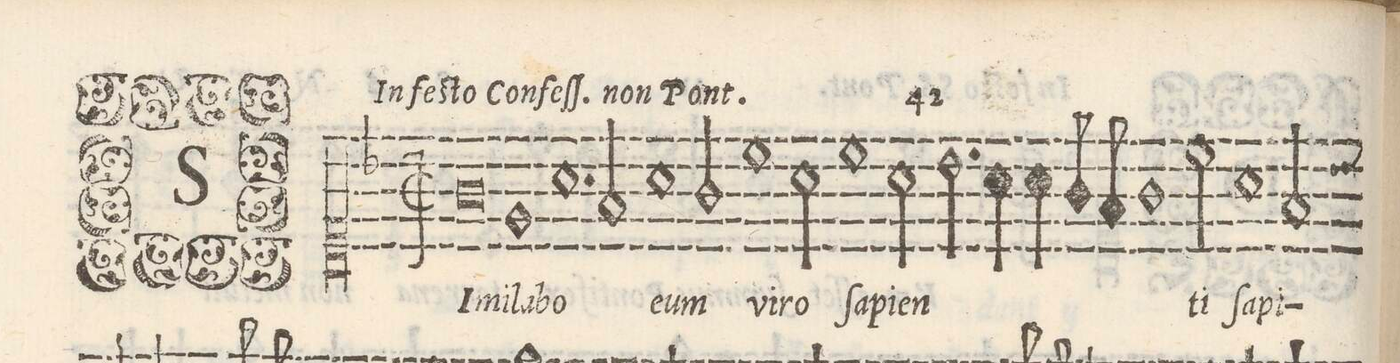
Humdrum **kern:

**kern	**text
*I"CANTVS	*
*clefC1	*
*k[b-]	*
*met(C|)	*
*M2/1	*
0g	SI-
=2-	=2-
1e	-mi-
1.a	-la-
=3-	=3-
2f/	-bo
1a	e-
=4-	=4-
2g/	-um
1cc\	vi-
2a\	-ro
=5-	=5-
1cc	ſa-
2a\	-pi-
2.b-\	-en-
=6-	=6-
4a\	.
4a\	.
8g/	.
8f/	.
1g	.
=7-	=7-
2cc\	-ti
1a\	ſa-
2f/	-pi-
*custos:b	*
=8-	=8-
*-	*-
